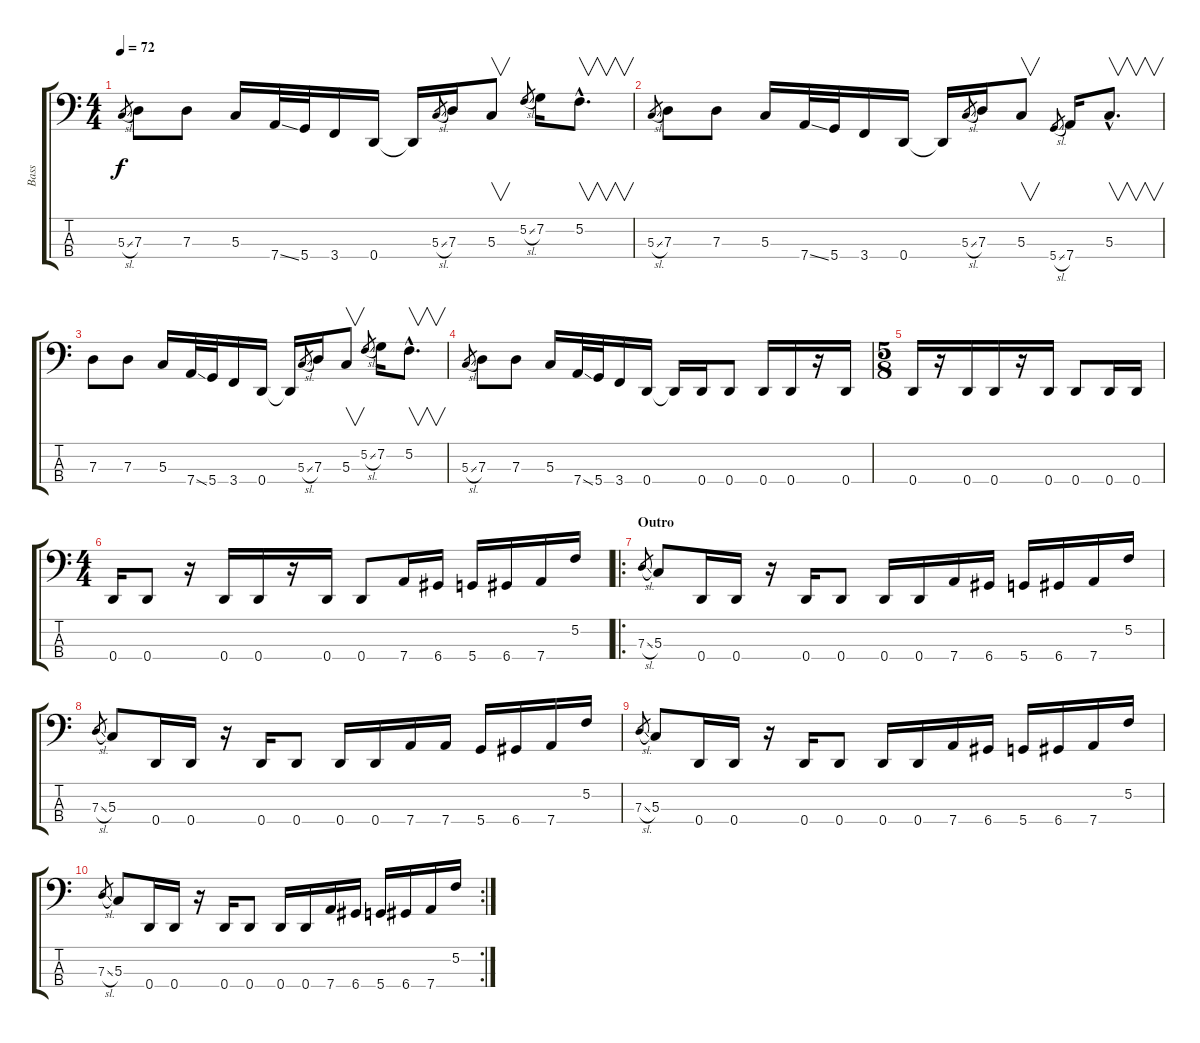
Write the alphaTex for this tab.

\track ("Bass" "Bass") {instrument electricbasspick}
\staff {score tabs}
\tuning (F2 C2 G1 D1) {hide}
\ts (4 4)
\tempo 72
\clef f4
\ks c
5.3{sl}.8{gr dy f} 7.3.8 7.3.8 5.3.16 7.4{ss}.32 5.4.32 3.4.16 0.4.16 0.4{t}.16 5.3{sl}.8{gr} 7.3.16 5.3.8{v} 5.2{sl}.8{gr} 7.2.16 5.2{hac}.8{v d} |
5.3{sl}.8{gr} 7.3.8 7.3.8 5.3.16 7.4{ss}.32 5.4.32 3.4.16 0.4.16 0.4{t}.16 5.3{sl}.8{gr} 7.3.16 5.3.8{v} 5.4{sl}.8{gr} 7.4.16 5.3{hac}.8{v d} |
7.3.8 7.3.8 5.3.16 7.4{ss}.32 5.4.32 3.4.16 0.4.16 0.4{t}.16 5.3{sl}.8{gr} 7.3.16 5.3.8{v} 5.2{sl}.8{gr} 7.2.16 5.2{hac}.8{v d} |
5.3{sl}.8{gr} 7.3.8 7.3.8 5.3.16 7.4{ss}.32 5.4.32 3.4.16 0.4.16 0.4{t}.16 0.4.16 0.4.8 0.4.16 0.4.16 r.16 0.4.16 |
\ts (5 8)
0.4.16 r.16 0.4.16 0.4.16 r.16 0.4.16 0.4.8 0.4.16 0.4.16 |
\ts (4 4)
0.4.16 0.4.8 r.16 0.4.16 0.4.16 r.16 0.4.16 0.4.8 7.4.16 6.4.16 5.4.16 6.4.16 7.4.16 5.2.16 |
\ro
\section ("" "Outro")
7.3{sl}.8{gr} 5.3.8 0.4.16 0.4.16 r.16 0.4.16 0.4.8 0.4.16 0.4.16 7.4.16 6.4.16 5.4.16 6.4.16 7.4.16 5.2.16 |
7.3{sl}.8{gr} 5.3.8 0.4.16 0.4.16 r.16 0.4.16 0.4.8 0.4.16 0.4.16 7.4.16 7.4.16 5.4.16 6.4.16 7.4.16 5.2.16 |
7.3{sl}.8{gr} 5.3.8 0.4.16 0.4.16 r.16 0.4.16 0.4.8 0.4.16 0.4.16 7.4.16 6.4.16 5.4.16 6.4.16 7.4.16 5.2.16 |
\rc 2
7.3{sl}.8{gr} 5.3.8 0.4.16 0.4.16 r.16 0.4.16 0.4.8 0.4.16 0.4.16 7.4.16 6.4.16 5.4.16 6.4.16 7.4.16 5.2.16
